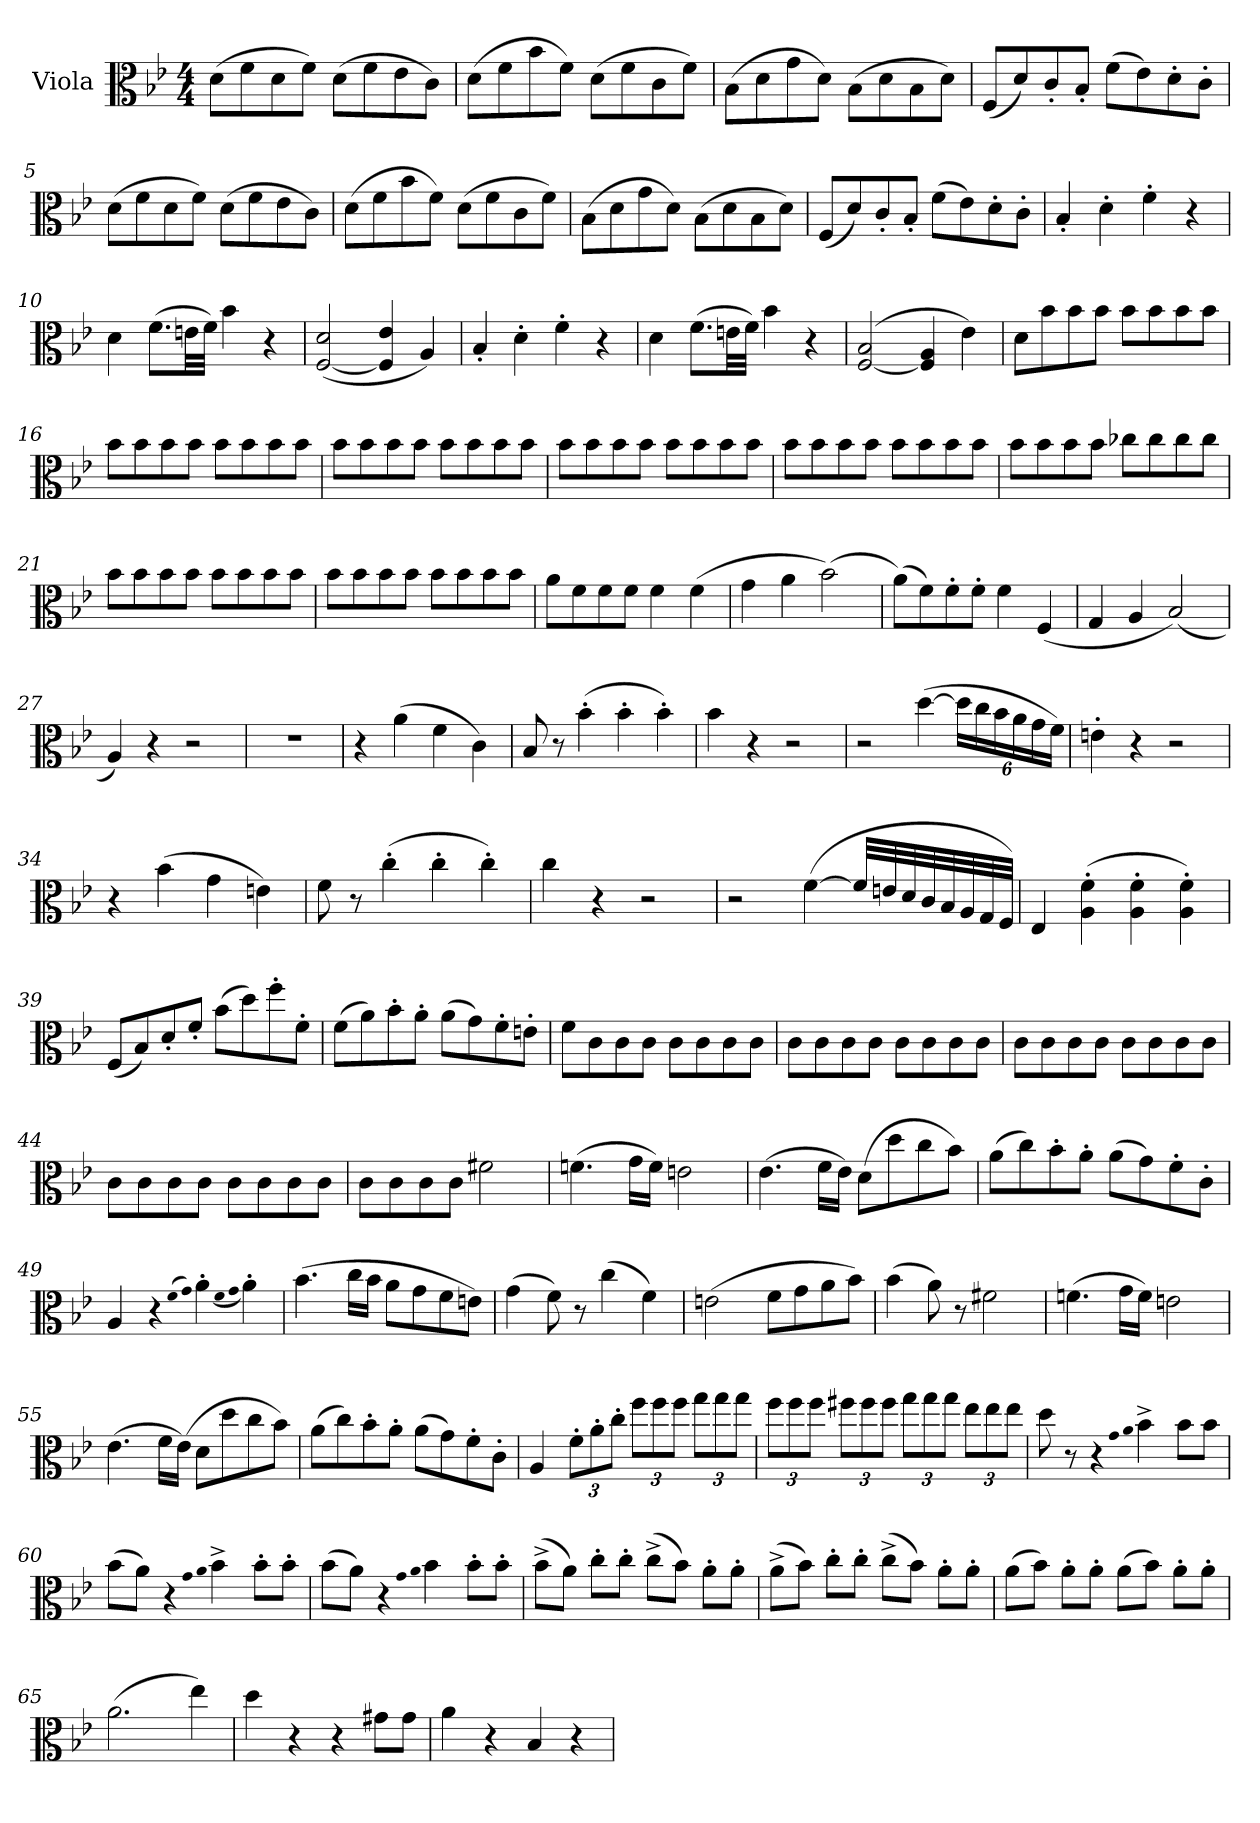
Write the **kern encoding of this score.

**kern
*part1
*staff1
*I"Viola
*I'Vla
*clefC3
*k[b-e-]
*M4/4
*MM160
=1
(8d\L
8f\
8d\
8f\J)
(8d\L
8f\
8e-\
8c\J)
=2
(8d\L
8f\
8b-\
8f\J)
(8d\L
8f\
8c\
8f\J)
=3
(8B-\L
8d\
8g\
8d\J)
(8B-\L
8d\
8B-\
8d\J)
=4
(8F/L
8d/)
8c'/
8B-'/J
(8f\L
8e-\)
8d'\
8c'\J
=5
(8d\L
8f\
8d\
8f\J)
(8d\L
8f\
8e-\
8c\J)
=6
(8d\L
8f\
8b-\
8f\J)
(8d\L
8f\
8c\
8f\J)
=7
(8B-\L
8d\
8g\
8d\J)
(8B-\L
8d\
8B-\
8d\J)
=8
(8F/L
8d/)
8c'/
8B-'/J
(8f\L
8e-\)
8d'\
8c'\J
=9
4B-'/
4d'\
4f'\
4r
=10
4d\
(8.f\L
32en\LL
32f\JJJ)
4b-\
4r
=11
([2F/ 2d/
4F]/ 4e-/
4A/)
=12
4B-'/
4d'\
4f'\
4r
=13
4d\
(8.f\L
32en\LL
32f\JJJ)
4b-\
4r
=14
([2F/ 2B-/
4F]/ 4A/
4e-\)
=15
8d\L
8b-\
8b-\
8b-\J
8b-\L
8b-\
8b-\
8b-\J
=16
8b-\L
8b-\
8b-\
8b-\J
8b-\L
8b-\
8b-\
8b-\J
=17
8b-\L
8b-\
8b-\
8b-\J
8b-\L
8b-\
8b-\
8b-\J
=18
8b-\L
8b-\
8b-\
8b-\J
8b-\L
8b-\
8b-\
8b-\J
=19
8b-\L
8b-\
8b-\
8b-\J
8b-\L
8b-\
8b-\
8b-\J
=20
8b-\L
8b-\
8b-\
8b-\J
8cc-X\L
8cc-\
8cc-\
8cc-\J
=21
8b-\L
8b-\
8b-\
8b-\J
8b-\L
8b-\
8b-\
8b-\J
=22
8b-\L
8b-\
8b-\
8b-\J
8b-\L
8b-\
8b-\
8b-\J
=23
8a\L
8f\
8f\
8f\J
4f\
(4f\
=24
4g\
4a\
(2b-\)
=25
(8a\L)
8f\)
8f'\
8f'\J
4f\
(4F/
=26
4G/
4A/
(2B-/)
=27
4A/)
4r
2r
=28
1r
=29
4r
(4a\
4f\
4c\)
=30
8B-/
8r
(4b-'\
4b-'\
4b-'\)
=31
4b-\
4r
2r
=32
2r
([4dd\
24dd\LL]
24cc\
24b-\
24a\
24g\
24f\JJ)
=33
4en'\
4r
2r
=34
4r
(4b-\
4g\
4en\)
=35
8f\
8r
(4cc'\
4cc'\
4cc'\)
=36
4cc\
4r
2r
=37
2r
([4f\
32f/LLL]
32en/
32d/
32c/
32B-/
32A/
32G/
32F/JJJ)
=38
4E-/
(4A'\ 4f'\
4A'\ 4f'\
4A'\ 4f'\)
=39
(8F/L
8B-/)
8d'/
8f'/J
(8b-\L
8dd\)
8ff'\
8f'\J
=40
(8f\L
8a\)
8b-'\
8a'\J
(8a\L
8g\)
8f'\
8en'\J
=41
8f\L
8c\
8c\
8c\J
8c\L
8c\
8c\
8c\J
=42
8c\L
8c\
8c\
8c\J
8c\L
8c\
8c\
8c\J
=43
8c\L
8c\
8c\
8c\J
8c\L
8c\
8c\
8c\J
=44
8c\L
8c\
8c\
8c\J
8c\L
8c\
8c\
8c\J
=45
8c\L
8c\
8c\
8c\J
2f#X\
=46
(4.fn\
16g\LL
16f\JJ)
2en\
=47
(4.e-\
16f\LL
16e-\JJ)
(8d\L
8dd\
8cc\
8b-\J)
=48
(8a\L
8cc\)
8b-'\
8a'\J
(8a\L
8g\)
8f'\
8c'\J
=49
4A/
4r
(qf
qg)
4a'\
(qf
qg
4a'\)
=50
(4.b-\
16cc\LL
16b-\JJ
8a\L
8g\
8f\
8en\J)
=51
(4g\
8f\)
8r
(4cc\
4f\)
=52
(2en\
8f\L
8g\
8a\
8b-\J)
=53
(4b-\
8a\)
8r
2f#X\
=54
(4.fn\
16g\LL
16f\JJ)
2en\
=55
(4.e-\
16f\LL
(16e-\JJ)
8d\L
8dd\
8cc\
8b-\J)
=56
(8a\L
8cc\)
8b-'\
8a'\J
(8a\L
8g\)
8f'\
8c'\J
=57
4A/
12f'\L
12a'\
12cc'\J
12ff\L
12ff\
12ff\J
12gg\L
12gg\
12gg\J
=58
12ff\L
12ff\
12ff\J
12ff#X\L
12ff#\
12ff#\J
12gg\L
12gg\
12gg\J
12ee-\L
12ee-\
12ee-\J
=59
8dd\
8r
4r
qg
qa
4b-^\
8b-\L
8b-\J
=60
(8b-\L
8a\J)
4r
qg
qa
4b-^\
8b-'\L
8b-'\J
=61
(8b-\L
8a\J)
4r
qg
qa
4b-\
8b-'\L
8b-'\J
=62
(8b-^\L
8a\J)
8cc'\L
8cc'\J
(8cc^\L
8b-\J)
8a'\L
8a'\J
=63
(8a^\L
8b-\J)
8cc'\L
8cc'\J
(8cc^\L
8b-\J)
8a'\L
8a'\J
=64
(8a\L
8b-\J)
8a'\L
8a'\J
(8a\L
8b-\J)
8a'\L
8a'\J
=65
(2.a\
4ee-\)
=66
4dd\
4r
4r
8g#X\L
8g#\J
=67
4a\
4r
4B-/
4r
=
*-
